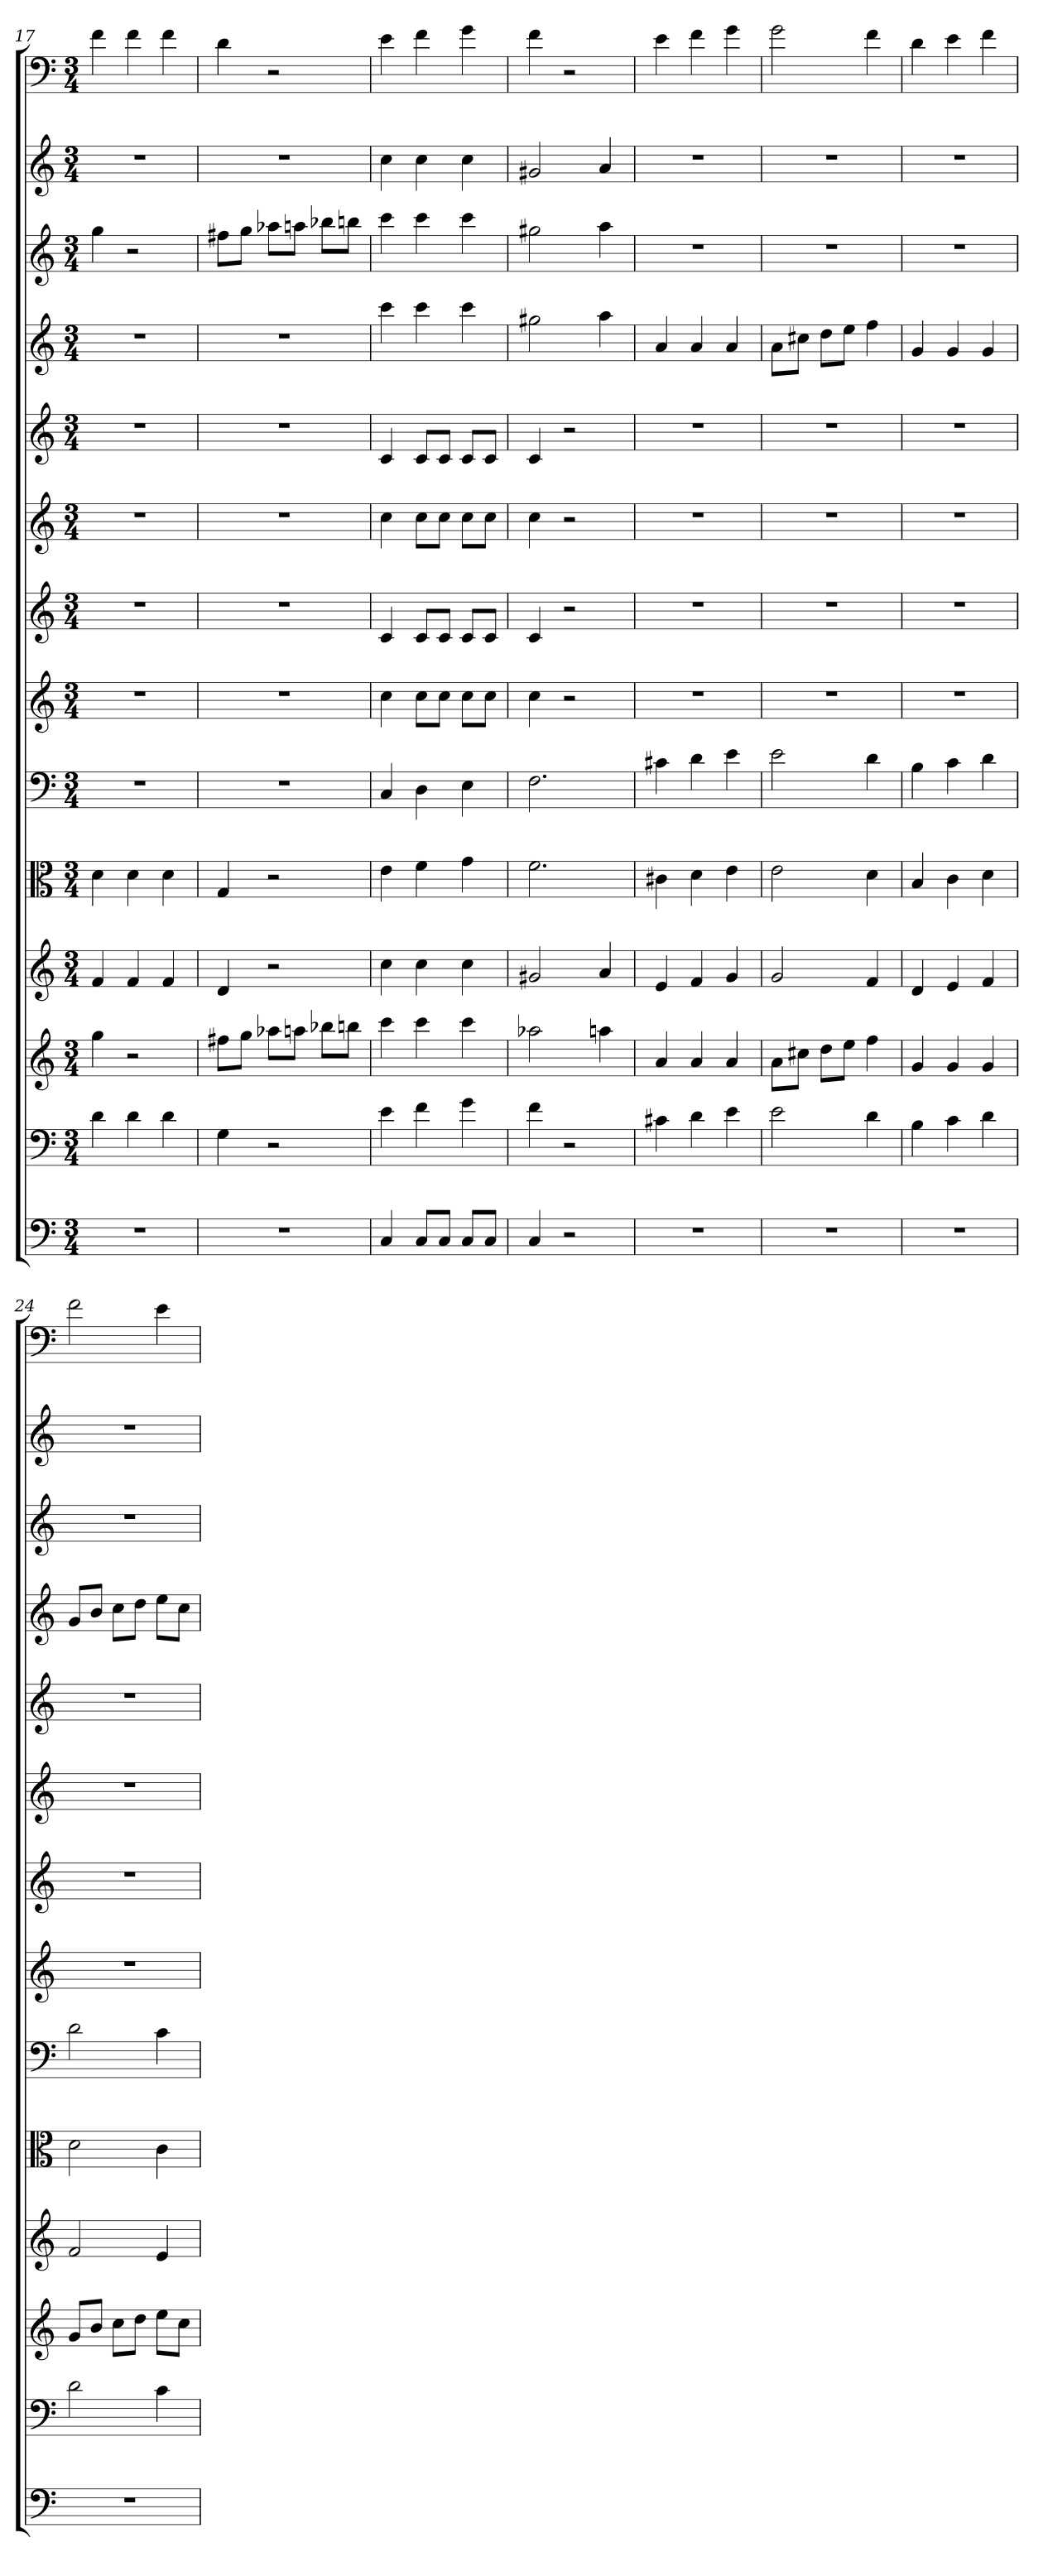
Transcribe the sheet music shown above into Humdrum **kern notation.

**kern	**kern	**kern	**kern	**kern	**kern	**kern	**kern	**kern	**kern	**kern	**kern	**kern	**kern
*part14	*part13	*part12	*part11	*part10	*part9	*part8	*part7	*part6	*part5	*part4	*part3	*part2	*part1
*staff14	*staff13	*staff12	*staff11	*staff10	*staff9	*staff8	*staff7	*staff6	*staff5	*staff4	*staff3	*staff2	*staff1
*clefF4	*clefF4	*	*	*clefC3	*clefF4	*	*	*	*	*	*	*	*clefF4
*k[]	*k[]	*k[]	*k[]	*k[]	*k[]	*k[]	*k[]	*k[]	*k[]	*k[]	*k[]	*k[]	*k[]
*C:	*C:	*C:	*C:	*C:	*C:	*C:	*C:	*C:	*C:	*C:	*C:	*C:	*C:
*M3/4	*M3/4	*M3/4	*M3/4	*M3/4	*M3/4	*M3/4	*M3/4	*M3/4	*M3/4	*M3/4	*M3/4	*M3/4	*M3/4
=17	=17	=17	=17	=17	=17	=17	=17	=17	=17	=17	=17	=17	=17
2.r	4d	4gg	4f	4d	2.r	2.r	2.r	2.r	2.r	2.r	4gg	2.r	4f
.	4d	2r	4f	4d	.	.	.	.	.	.	2r	.	4f
.	4d	.	4f	4d	.	.	.	.	.	.	.	.	4f
=18	=18	=18	=18	=18	=18	=18	=18	=18	=18	=18	=18	=18	=18
2.r	4G	8ff#XL	4d	4G	2.r	2.r	2.r	2.r	2.r	2.r	8ff#XL	2.r	4d
.	.	8ggJ	.	.	.	.	.	.	.	.	8ggJ	.	.
.	2r	8aa-XL	2r	2r	.	.	.	.	.	.	8aa-XL	.	2r
.	.	8aanJ	.	.	.	.	.	.	.	.	8aanJ	.	.
.	.	8bb-XL	.	.	.	.	.	.	.	.	8bb-XL	.	.
.	.	8bbnJ	.	.	.	.	.	.	.	.	8bbnJ	.	.
=19	=19	=19	=19	=19	=19	=19	=19	=19	=19	=19	=19	=19	=19
4C	4e	4ccc	4cc	4e	4C	4cc	4c	4cc	4c	4ccc	4ccc	4cc	4e
8C/L	4f	4ccc	4cc	4f	4D	8ccL	8cL	8ccL	8cL	4ccc	4ccc	4cc	4f
8C/J	.	.	.	.	.	8ccJ	8cJ	8ccJ	8cJ	.	.	.	.
8C/L	4g	4ccc	4cc	4g	4E	8ccL	8cL	8ccL	8cL	4ccc	4ccc	4cc	4g
8C/J	.	.	.	.	.	8ccJ	8cJ	8ccJ	8cJ	.	.	.	.
=20	=20	=20	=20	=20	=20	=20	=20	=20	=20	=20	=20	=20	=20
4C	4f	2aa-X	2g#X	2.f	2.F	4cc	4c	4cc	4c	2gg#X	2gg#X	2g#X	4f
2r	2r	.	.	.	.	2r	2r	2r	2r	.	.	.	2r
.	.	4aan	4a	.	.	.	.	.	.	4aa	4aa	4a	.
=21	=21	=21	=21	=21	=21	=21	=21	=21	=21	=21	=21	=21	=21
2.r	4c#X	4a	4e	4c#X	4c#X	2.r	2.r	2.r	2.r	4a	2.r	2.r	4e
.	4d	4a	4f	4d	4d	.	.	.	.	4a	.	.	4f
.	4e	4a	4g	4e	4e	.	.	.	.	4a	.	.	4g
=22	=22	=22	=22	=22	=22	=22	=22	=22	=22	=22	=22	=22	=22
2.r	2e	8aL	2g	2e	2e	2.r	2.r	2.r	2.r	8aL	2.r	2.r	2g
.	.	8cc#XJ	.	.	.	.	.	.	.	8cc#XJ	.	.	.
.	.	8ddL	.	.	.	.	.	.	.	8ddL	.	.	.
.	.	8eeJ	.	.	.	.	.	.	.	8eeJ	.	.	.
.	4d	4ff	4f	4d	4d	.	.	.	.	4ff	.	.	4f
=23	=23	=23	=23	=23	=23	=23	=23	=23	=23	=23	=23	=23	=23
2.r	4B	4g	4d	4B	4B	2.r	2.r	2.r	2.r	4g	2.r	2.r	4d
.	4c	4g	4e	4c	4c	.	.	.	.	4g	.	.	4e
.	4d	4g	4f	4d	4d	.	.	.	.	4g	.	.	4f
=24	=24	=24	=24	=24	=24	=24	=24	=24	=24	=24	=24	=24	=24
2.r	2d	8gL	2f	2d	2d	2.r	2.r	2.r	2.r	8gL	2.r	2.r	2f
.	.	8bJ	.	.	.	.	.	.	.	8bJ	.	.	.
.	.	8ccL	.	.	.	.	.	.	.	8ccL	.	.	.
.	.	8ddJ	.	.	.	.	.	.	.	8ddJ	.	.	.
.	4c	8eeL	4e	4c	4c	.	.	.	.	8eeL	.	.	4e
.	.	8ccJ	.	.	.	.	.	.	.	8ccJ	.	.	.
=	=	=	=	=	=	=	=	=	=	=	=	=	=
*-	*-	*-	*-	*-	*-	*-	*-	*-	*-	*-	*-	*-	*-
